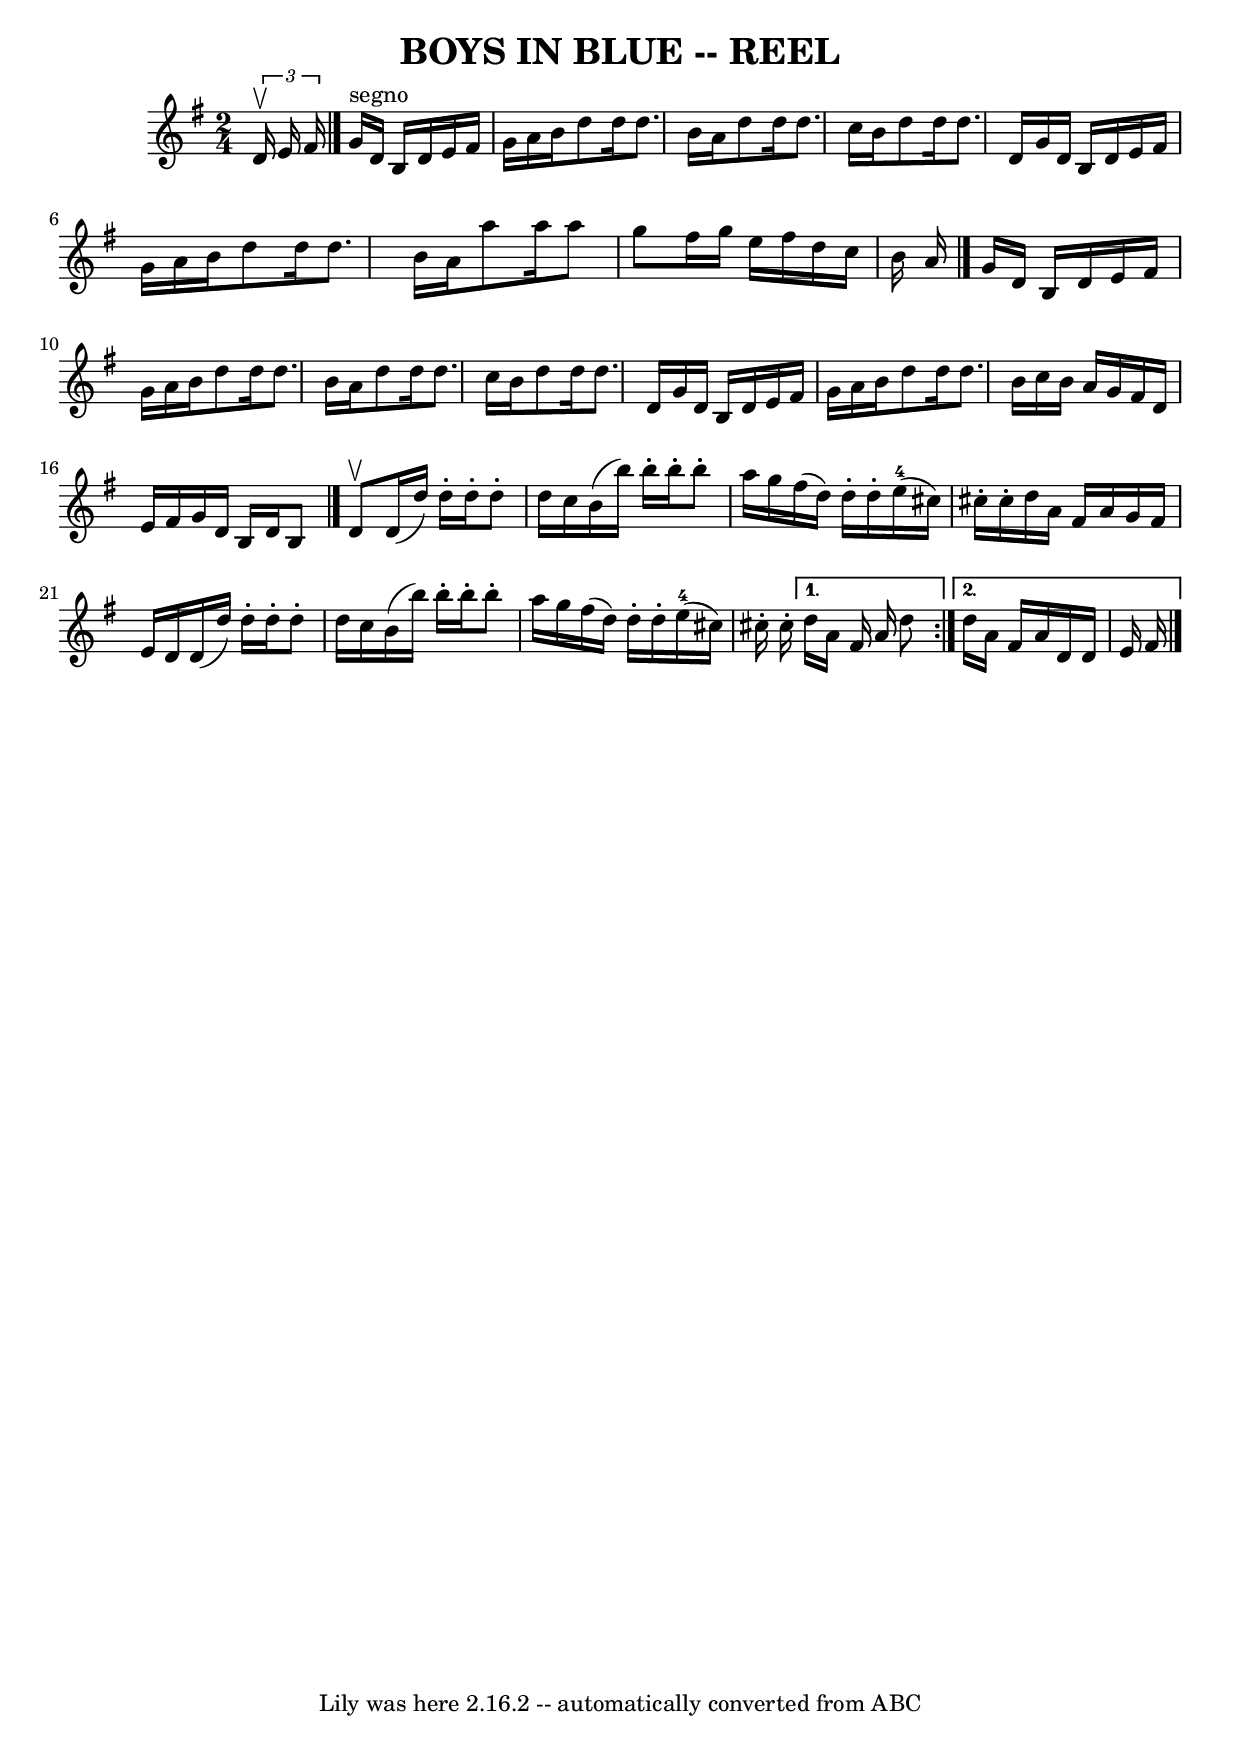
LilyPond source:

\version "2.16.2"
\include "Mammoth.ily"
\header {
  %% book = "Ryan's Mammoth Collection of Fiddle Tunes"
  crossRefNumber = "1"
  footnotes = ""
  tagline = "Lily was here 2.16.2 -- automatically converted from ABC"
  title = "BOYS IN BLUE -- REEL"

}
voicedefault =  {


  \time 2/4 
  \key g \major
   \times 2/3 { d'16^\upbow e'16 fis'16  
			     }       
  \bar "|." g'16^"segno" d'16 b16 d'16 e'16 fis'16 g'16    
  a'16    |
  b'16 d''8 d''16 d''8. b'16    |
  a'16    
  d''8 d''16 d''8. c''16    |
  b'16 d''8 d''16 d''8.    
  d'16        |
  g'16 d'16 b16 d'16 e'16 fis'16 g'16    
  a'16    |
  b'16 d''8 d''16 d''8. b'16    |
  a'16    
  a''8 a''16 a''8 g''8    |
  fis''16 g''16 e''16    
  fis''16 d''16 c''16 b'16 a'16    \bar "|." g'16 d'16 b16  
  d'16 e'16 fis'16 g'16 a'16    |
  b'16 d''8 d''16    
  d''8. b'16    |
  a'16 d''8 d''16 d''8. c''16    |
  
  b'16 d''8 d''16 d''8. d'16        |
  g'16 d'16 b16  
  d'16 e'16 fis'16 g'16 a'16    |
  b'16 d''8 d''16    
  d''8. b'16    |
  c''16 b'16 a'16 g'16 fis'16 d'16    
  e'16 fis'16    |
  g'16 d'16 b16 d'16 b8    \bar "|."     

  \repeat volta 2 {
    d'8^\upbow       |
    d'16 (d''16) d''16 -.  
    d''16 -. d''8 -. d''16 c''16    |
    b'16 (b''16) b''16 
    -. b''16 -. b''8 -. a''16 g''16    |
    fis''16 (d''16)   
    d''16 -. d''16 -. e''16-4(cis''16) cis''16 -. cis''16 -.   
    |
    d''16 a'16 fis'16 a'16 g'16 fis'16 e'16 d'16    
    |
    d'16 (d''16) d''16 -. d''16 -. d''8 -. d''16    
    c''16    |
    b'16 (b''16) b''16 -. b''16 -. b''8 -. a''16  
    g''16    |
    fis''16 (d''16) d''16 -. d''16 -. e''16 
    -4(cis''16) cis''16 -. cis''16 -.   
  } \alternative{{ d''16    
		   a'16 fis'16 a'16 d''8        
		 } { d''16 a'16 fis'16 a'16    
		     d'16 d'16 e'16 fis'16      \bar "|."   
		   }
	       }

}

\score{
  <<

    \context Staff="default"
    {
      \voicedefault 
      
    }

  >>
  \layout {
    
  }
  \midi {
  }

}
